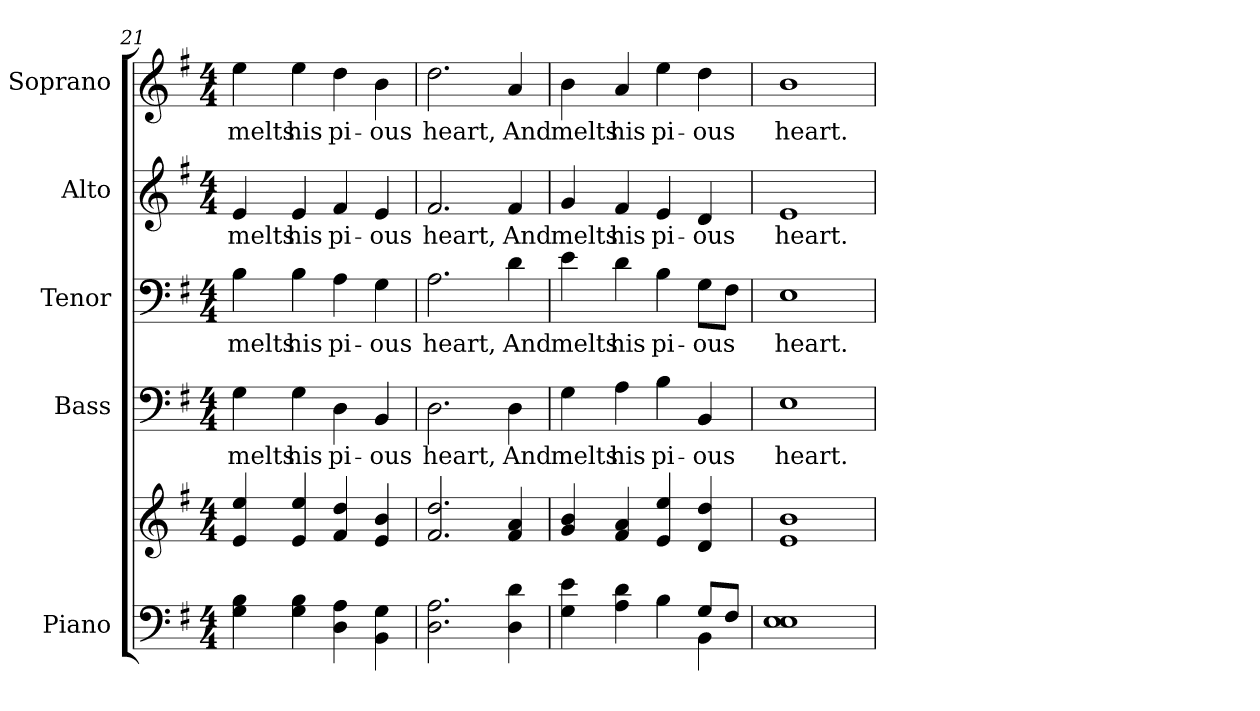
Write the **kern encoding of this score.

**kern	**kern	**kern	**text	**kern	**text	**kern	**text	**kern	**text
*part5	*part5	*part4	*part4	*part3	*part3	*part2	*part2	*part1	*part1
*staff6	*staff5	*staff4	*staff4	*staff3	*staff3	*staff2	*staff2	*staff1	*staff1
*I"Piano	*	*I"Bass	*	*I"Tenor	*	*I"Alto	*	*I"Soprano	*
*I'Pno.	*	*I'B.	*	*I'T.	*	*I'A.	*	*I'S.	*
!!LO:PB:g=z
*clefF4	*clefG2	*clefF4	*	*clefF4	*	*clefG2	*	*clefG2	*
*k[f#]	*k[f#]	*k[f#]	*	*k[f#]	*	*k[f#]	*	*k[f#]	*
*G:	*G:	*G:	*	*G:	*	*G:	*	*G:	*
*M4/4	*M4/4	*M4/4	*	*M4/4	*	*M4/4	*	*M4/4	*
=21	=21	=21	=21	=21	=21	=21	=21	=21	=21
!	!	!	!LO:LY:b:color=#000000	!	!	!	!	!	!
!	!	!	!	!	!LO:LY:b:color=#000000	!	!	!	!
!	!	!	!	!	!	!	!LO:LY:b:color=#000000	!	!
!	!	!	!	!	!	!	!	!	!LO:LY:b:color=#000000
4Gi\ 4Bi	4ei/ 4eei	4Gi\	melts	4Bi\	melts	4ei/	melts	4eei\	melts
!	!	!	!LO:LY:b:color=#000000	!	!	!	!	!	!
!	!	!	!	!	!LO:LY:b:color=#000000	!	!	!	!
!	!	!	!	!	!	!	!LO:LY:b:color=#000000	!	!
!	!	!	!	!	!	!	!	!	!LO:LY:b:color=#000000
4Gi\ 4Bi	4ei/ 4eei	4Gi\	his	4Bi\	his	4ei/	his	4eei\	his
!	!	!	!LO:LY:b:color=#000000	!	!	!	!	!	!
!	!	!	!	!	!LO:LY:b:color=#000000	!	!	!	!
!	!	!	!	!	!	!	!LO:LY:b:color=#000000	!	!
!	!	!	!	!	!	!	!	!	!LO:LY:b:color=#000000
4Di\ 4Ai	4f#i/ 4ddi	4Di\	pi-	4Ai\	pi-	4f#i/	pi-	4ddi\	pi-
!	!	!	!LO:LY:b:color=#000000	!	!	!	!	!	!
!	!	!	!	!	!LO:LY:b:color=#000000	!	!	!	!
!	!	!	!	!	!	!	!LO:LY:b:color=#000000	!	!
!	!	!	!	!	!	!	!	!	!LO:LY:b:color=#000000
4BBi\ 4Gi	4ei/ 4bi	4BBi/	-ous	4Gi\	-ous	4ei/	-ous	4bi\	-ous
=22	=22	=22	=22	=22	=22	=22	=22	=22	=22
!	!	!	!LO:LY:b:color=#000000	!	!	!	!	!	!
!	!	!	!	!	!LO:LY:b:color=#000000	!	!	!	!
!	!	!	!	!	!	!	!LO:LY:b:color=#000000	!	!
!	!	!	!	!	!	!	!	!	!LO:LY:b:color=#000000
2.Di\ 2.Ai	2.f#i/ 2.ddi	2.Di\	heart,	2.Ai\	heart,	2.f#i/	heart,	2.ddi\	heart,
!	!	!	!LO:LY:b:color=#000000	!	!	!	!	!	!
!	!	!	!	!	!LO:LY:b:color=#000000	!	!	!	!
!	!	!	!	!	!	!	!LO:LY:b:color=#000000	!	!
!	!	!	!	!	!	!	!	!	!LO:LY:b:color=#000000
4Di\ 4di	4f#i/ 4ai	4Di\	And	4di\	And	4f#i/	And	4ai/	And
=23	=23	=23	=23	=23	=23	=23	=23	=23	=23
*^	*	*	*	*	*	*	*	*	*
!	!	!	!	!LO:LY:b:color=#000000	!	!	!	!	!	!
!	!	!	!	!	!	!LO:LY:b:color=#000000	!	!	!	!
!	!	!	!	!	!	!	!	!LO:LY:b:color=#000000	!	!
!	!	!	!	!	!	!	!	!	!	!LO:LY:b:color=#000000
4Gi\ 4ei	2ryy	4gi/ 4bi	4Gi\	melts	4ei\	melts	4gi/	melts	4bi\	melts
!	!	!	!	!LO:LY:b:color=#000000	!	!	!	!	!	!
!	!	!	!	!	!	!LO:LY:b:color=#000000	!	!	!	!
!	!	!	!	!	!	!	!	!LO:LY:b:color=#000000	!	!
!	!	!	!	!	!	!	!	!	!	!LO:LY:b:color=#000000
4Ai\ 4di	.	4f#i/ 4ai	4Ai\	his	4di\	his	4f#i/	his	4ai/	his
!	!	!	!	!LO:LY:b:color=#000000	!	!	!	!	!	!
!	!	!	!	!	!	!LO:LY:b:color=#000000	!	!	!	!
!	!	!	!	!	!	!	!	!LO:LY:b:color=#000000	!	!
!	!	!	!	!	!	!	!	!	!	!LO:LY:b:color=#000000
4Bi\	4ryy	4ei/ 4eei	4Bi\	pi-	4Bi\	pi-	4ei/	pi-	4eei\	pi-
!	!	!	!	!LO:LY:b:color=#000000	!	!	!	!	!	!
!	!	!	!	!	!	!LO:LY:b:color=#000000	!	!	!	!
!	!	!	!	!	!	!	!	!LO:LY:b:color=#000000	!	!
!	!	!	!	!	!	!	!	!	!	!LO:LY:b:color=#000000
8Gi/L	4BBi\	4di/ 4ddi	4BBi/	-ous	8Gi\L	-ous	4di/	-ous	4ddi\	-ous
8F#i/J	.	.	.	.	8F#i\J	.	.	.	.	.
*v	*v	*	*	*	*	*	*	*	*	*
=24	=24	=24	=24	=24	=24	=24	=24	=24	=24
!	!	!	!LO:LY:b:color=#000000	!	!	!	!	!	!
!	!	!	!	!	!LO:LY:b:color=#000000	!	!	!	!
!	!	!	!	!	!	!	!LO:LY:b:color=#000000	!	!
!	!	!	!	!	!	!	!	!	!LO:LY:b:color=#000000
1Ei 1Ei	1ei 1bi	1Ei	heart.	1Ei	heart.	1ei	heart.	1bi	heart.
=	=	=	=	=	=	=	=	=	=
*-	*-	*-	*-	*-	*-	*-	*-	*-	*-
